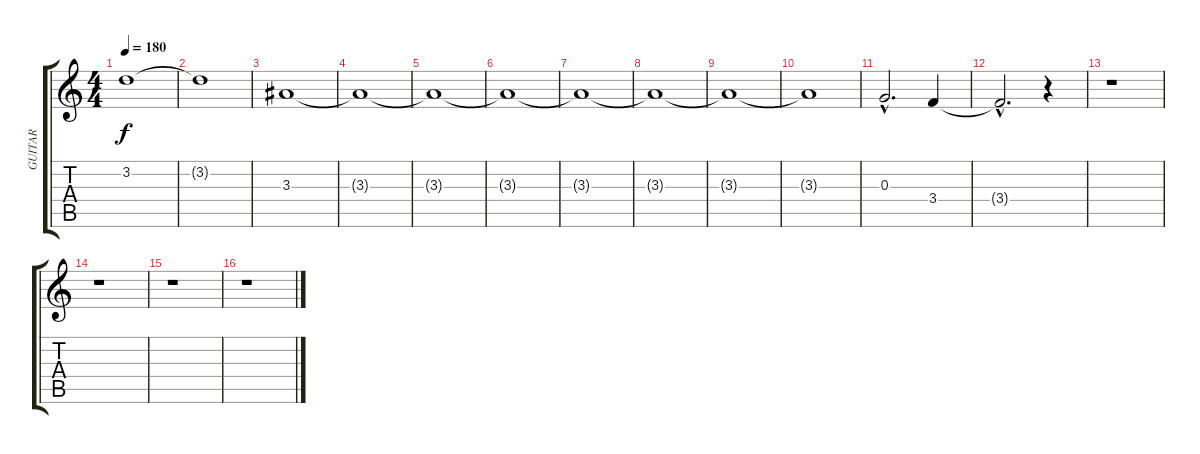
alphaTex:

\track ("GUITAR" "GUITAR") {instrument overdrivenguitar}
\staff {score tabs}
\tuning (E4 B3 G3 D3 A2 E2) {hide}
\ts (4 4)
\tempo 180
\clef g2
\ks c
3.2.1{dy f} |
3.2{t}.1 |
3.3.1 |
3.3{t}.1 |
3.3{t}.1 |
3.3{t}.1 |
3.3{t}.1 |
3.3{t}.1 |
3.3{t}.1 |
3.3{t}.1 |
0.3{hac}.2{d} 3.4.4 |
3.4{hac t}.2{d} r.4 |
r.1 |
r.1 |
r.1 |
r.1
